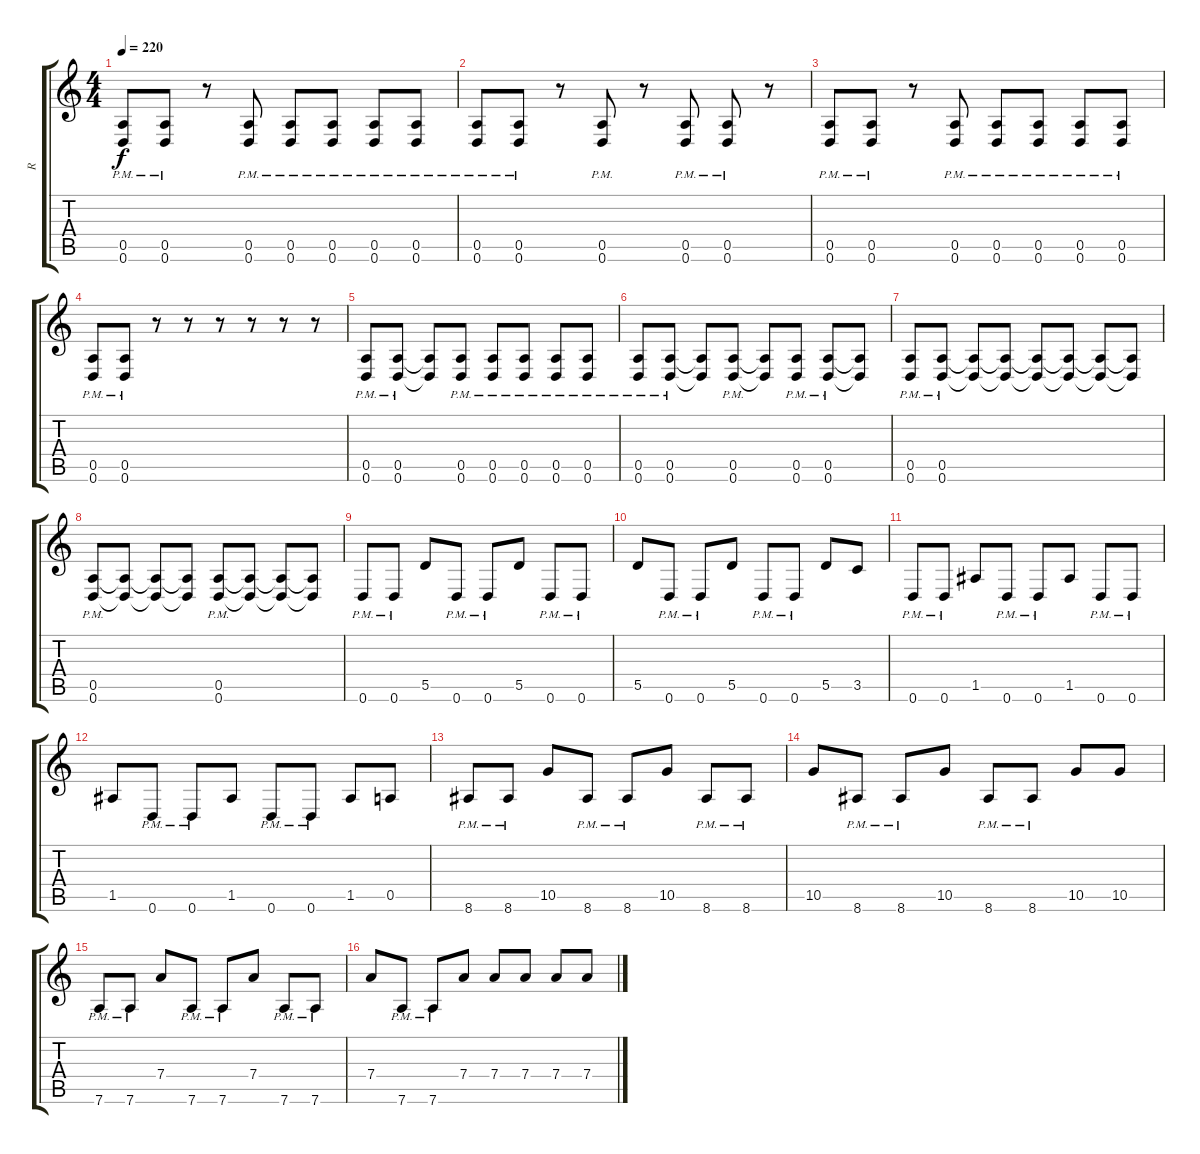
\track ("R" "R") {instrument overdrivenguitar}
\staff {score tabs}
\tuning (E4 B3 G3 D3 A2 D2) {hide}
\ts (4 4)
\tempo 220
\clef g2
\ks c
(0.5{pm} 0.6{pm}).8{dy f} (0.5{pm} 0.6{pm}).8 r.8 (0.5{pm} 0.6{pm}).8 (0.5{pm} 0.6{pm}).8 (0.5{pm} 0.6{pm}).8 (0.5{pm} 0.6{pm}).8 (0.5{pm} 0.6{pm}).8 |
(0.5{pm} 0.6{pm}).8 (0.5{pm} 0.6{pm}).8 r.8 (0.5{pm} 0.6{pm}).8 r.8 (0.5{pm} 0.6{pm}).8 (0.5{pm} 0.6{pm}).8 r.8 |
(0.5{pm} 0.6{pm}).8 (0.5{pm} 0.6{pm}).8 r.8 (0.5{pm} 0.6{pm}).8 (0.5{pm} 0.6{pm}).8 (0.5{pm} 0.6{pm}).8 (0.5{pm} 0.6{pm}).8 (0.5{pm} 0.6{pm}).8 |
(0.5{pm} 0.6{pm}).8 (0.5{pm} 0.6{pm}).8 r.8 r.8 r.8 r.8 r.8 r.8 |
(0.5{pm} 0.6{pm}).8 (0.5{pm} 0.6{pm}).8 (0.5{t} 0.6{t}).8 (0.5{pm} 0.6{pm}).8 (0.5{pm} 0.6{pm}).8 (0.5{pm} 0.6{pm}).8 (0.5{pm} 0.6{pm}).8 (0.5{pm} 0.6{pm}).8 |
(0.5{pm} 0.6{pm}).8 (0.5{pm} 0.6{pm}).8 (0.5{t} 0.6{t}).8 (0.5{pm} 0.6{pm}).8 (0.5{t} 0.6{t}).8 (0.5{pm} 0.6{pm}).8 (0.5{pm} 0.6{pm}).8 (0.5{t} 0.6{t}).8 |
(0.5{pm} 0.6{pm}).8 (0.5{pm} 0.6{pm}).8 (0.5{t} 0.6{t}).8 (0.5{t} 0.6{t}).8 (0.5{t} 0.6{t}).8 (0.5{t} 0.6{t}).8 (0.5{t} 0.6{t}).8 (0.5{t} 0.6{t}).8 |
(0.5{pm} 0.6{pm}).8 (0.5{t} 0.6{t}).8 (0.5{t} 0.6{t}).8 (0.5{t} 0.6{t}).8 (0.5{pm} 0.6{pm}).8 (0.5{t} 0.6{t}).8 (0.5{t} 0.6{t}).8 (0.5{t} 0.6{t}).8 |
0.6{pm}.8 0.6{pm}.8 5.5.8 0.6{pm}.8 0.6{pm}.8 5.5.8 0.6{pm}.8 0.6{pm}.8 |
5.5.8 0.6{pm}.8 0.6{pm}.8 5.5.8 0.6{pm}.8 0.6{pm}.8 5.5.8 3.5.8 |
0.6{pm}.8 0.6{pm}.8 1.5.8 0.6{pm}.8 0.6{pm}.8 1.5.8 0.6{pm}.8 0.6{pm}.8 |
1.5.8 0.6{pm}.8 0.6{pm}.8 1.5.8 0.6{pm}.8 0.6{pm}.8 1.5.8 0.5.8 |
8.6{pm}.8 8.6{pm}.8 10.5.8 8.6{pm}.8 8.6{pm}.8 10.5.8 8.6{pm}.8 8.6{pm}.8 |
10.5.8 8.6{pm}.8 8.6{pm}.8 10.5.8 8.6{pm}.8 8.6{pm}.8 10.5.8 10.5.8 |
7.6{pm}.8 7.6{pm}.8 7.4.8 7.6{pm}.8 7.6{pm}.8 7.4.8 7.6{pm}.8 7.6{pm}.8 |
7.4.8 7.6{pm}.8 7.6{pm}.8 7.4.8 7.4.8 7.4.8 7.4.8 7.4.8
